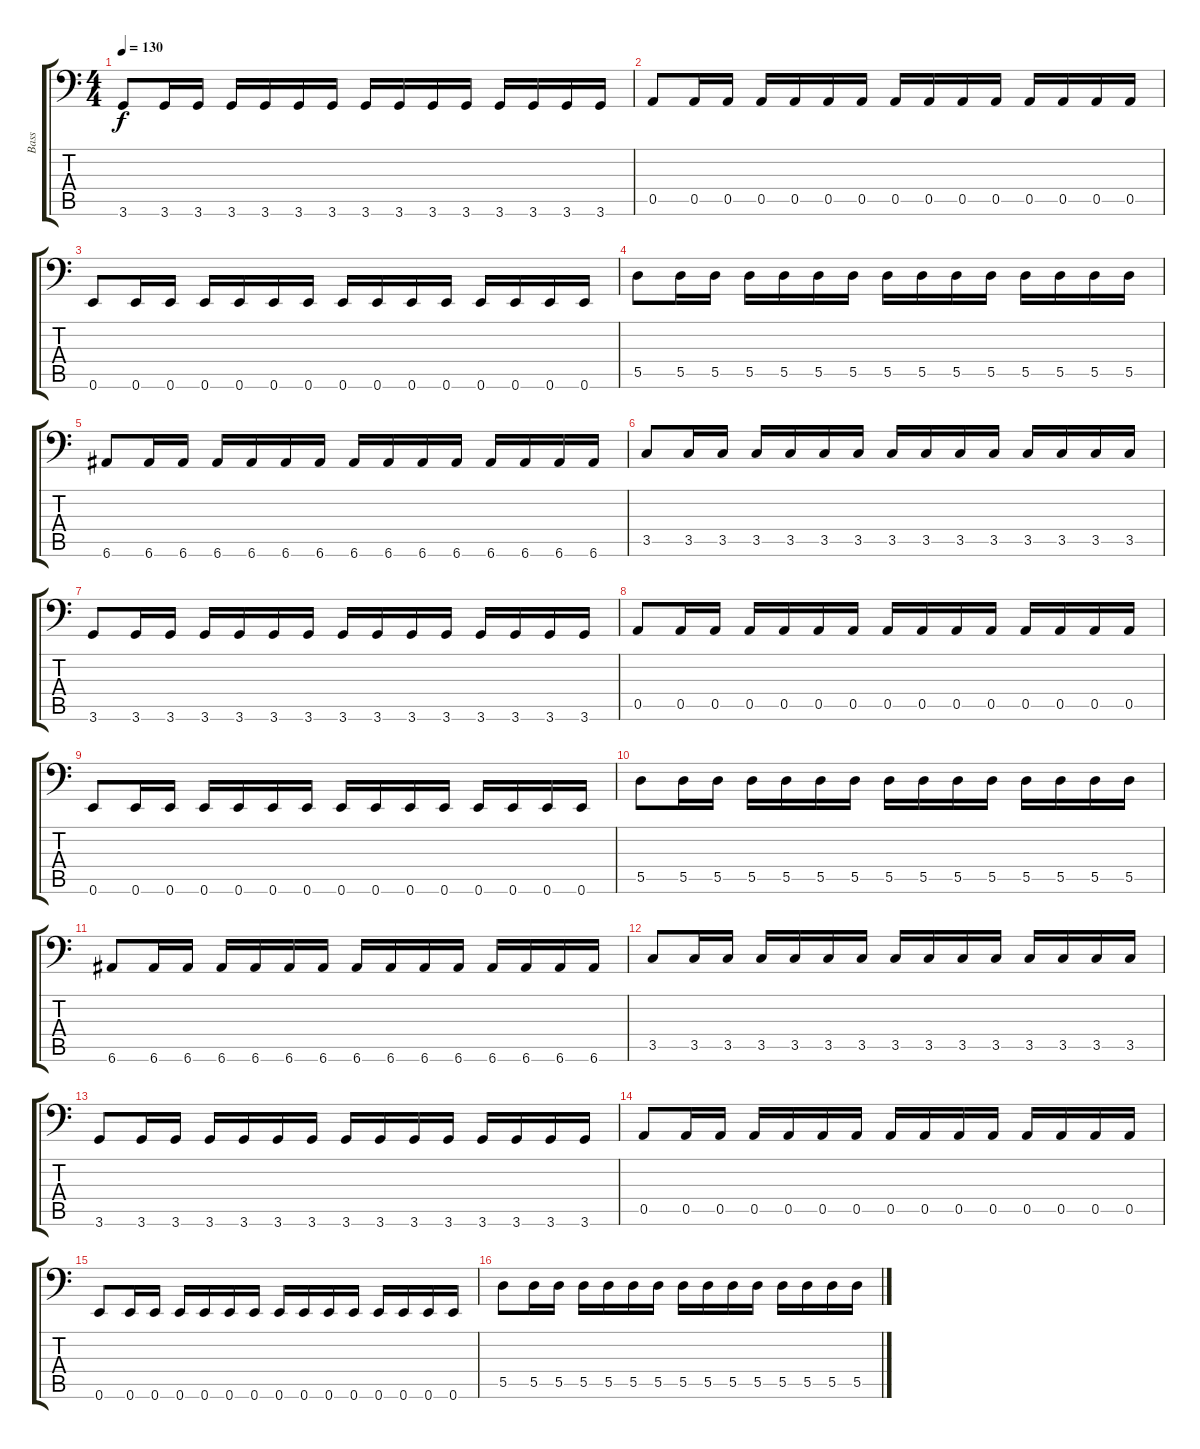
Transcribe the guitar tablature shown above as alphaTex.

\track ("Bass" "Bass") {instrument electricbassfinger}
\staff {score tabs}
\tuning (E3 B2 G2 D2 A1 E1) {hide}
\ts (4 4)
\tempo 130
\clef f4
\ks c
3.6.8{dy f} 3.6.16 3.6.16 3.6.16 3.6.16 3.6.16 3.6.16 3.6.16 3.6.16 3.6.16 3.6.16 3.6.16 3.6.16 3.6.16 3.6.16 |
0.5.8 0.5.16 0.5.16 0.5.16 0.5.16 0.5.16 0.5.16 0.5.16 0.5.16 0.5.16 0.5.16 0.5.16 0.5.16 0.5.16 0.5.16 |
0.6.8 0.6.16 0.6.16 0.6.16 0.6.16 0.6.16 0.6.16 0.6.16 0.6.16 0.6.16 0.6.16 0.6.16 0.6.16 0.6.16 0.6.16 |
5.5.8 5.5.16 5.5.16 5.5.16 5.5.16 5.5.16 5.5.16 5.5.16 5.5.16 5.5.16 5.5.16 5.5.16 5.5.16 5.5.16 5.5.16 |
6.6.8 6.6.16 6.6.16 6.6.16 6.6.16 6.6.16 6.6.16 6.6.16 6.6.16 6.6.16 6.6.16 6.6.16 6.6.16 6.6.16 6.6.16 |
3.5.8 3.5.16 3.5.16 3.5.16 3.5.16 3.5.16 3.5.16 3.5.16 3.5.16 3.5.16 3.5.16 3.5.16 3.5.16 3.5.16 3.5.16 |
3.6.8 3.6.16 3.6.16 3.6.16 3.6.16 3.6.16 3.6.16 3.6.16 3.6.16 3.6.16 3.6.16 3.6.16 3.6.16 3.6.16 3.6.16 |
0.5.8 0.5.16 0.5.16 0.5.16 0.5.16 0.5.16 0.5.16 0.5.16 0.5.16 0.5.16 0.5.16 0.5.16 0.5.16 0.5.16 0.5.16 |
0.6.8 0.6.16 0.6.16 0.6.16 0.6.16 0.6.16 0.6.16 0.6.16 0.6.16 0.6.16 0.6.16 0.6.16 0.6.16 0.6.16 0.6.16 |
5.5.8 5.5.16 5.5.16 5.5.16 5.5.16 5.5.16 5.5.16 5.5.16 5.5.16 5.5.16 5.5.16 5.5.16 5.5.16 5.5.16 5.5.16 |
6.6.8 6.6.16 6.6.16 6.6.16 6.6.16 6.6.16 6.6.16 6.6.16 6.6.16 6.6.16 6.6.16 6.6.16 6.6.16 6.6.16 6.6.16 |
3.5.8 3.5.16 3.5.16 3.5.16 3.5.16 3.5.16 3.5.16 3.5.16 3.5.16 3.5.16 3.5.16 3.5.16 3.5.16 3.5.16 3.5.16 |
3.6.8 3.6.16 3.6.16 3.6.16 3.6.16 3.6.16 3.6.16 3.6.16 3.6.16 3.6.16 3.6.16 3.6.16 3.6.16 3.6.16 3.6.16 |
0.5.8 0.5.16 0.5.16 0.5.16 0.5.16 0.5.16 0.5.16 0.5.16 0.5.16 0.5.16 0.5.16 0.5.16 0.5.16 0.5.16 0.5.16 |
0.6.8 0.6.16 0.6.16 0.6.16 0.6.16 0.6.16 0.6.16 0.6.16 0.6.16 0.6.16 0.6.16 0.6.16 0.6.16 0.6.16 0.6.16 |
5.5.8 5.5.16 5.5.16 5.5.16 5.5.16 5.5.16 5.5.16 5.5.16 5.5.16 5.5.16 5.5.16 5.5.16 5.5.16 5.5.16 5.5.16
